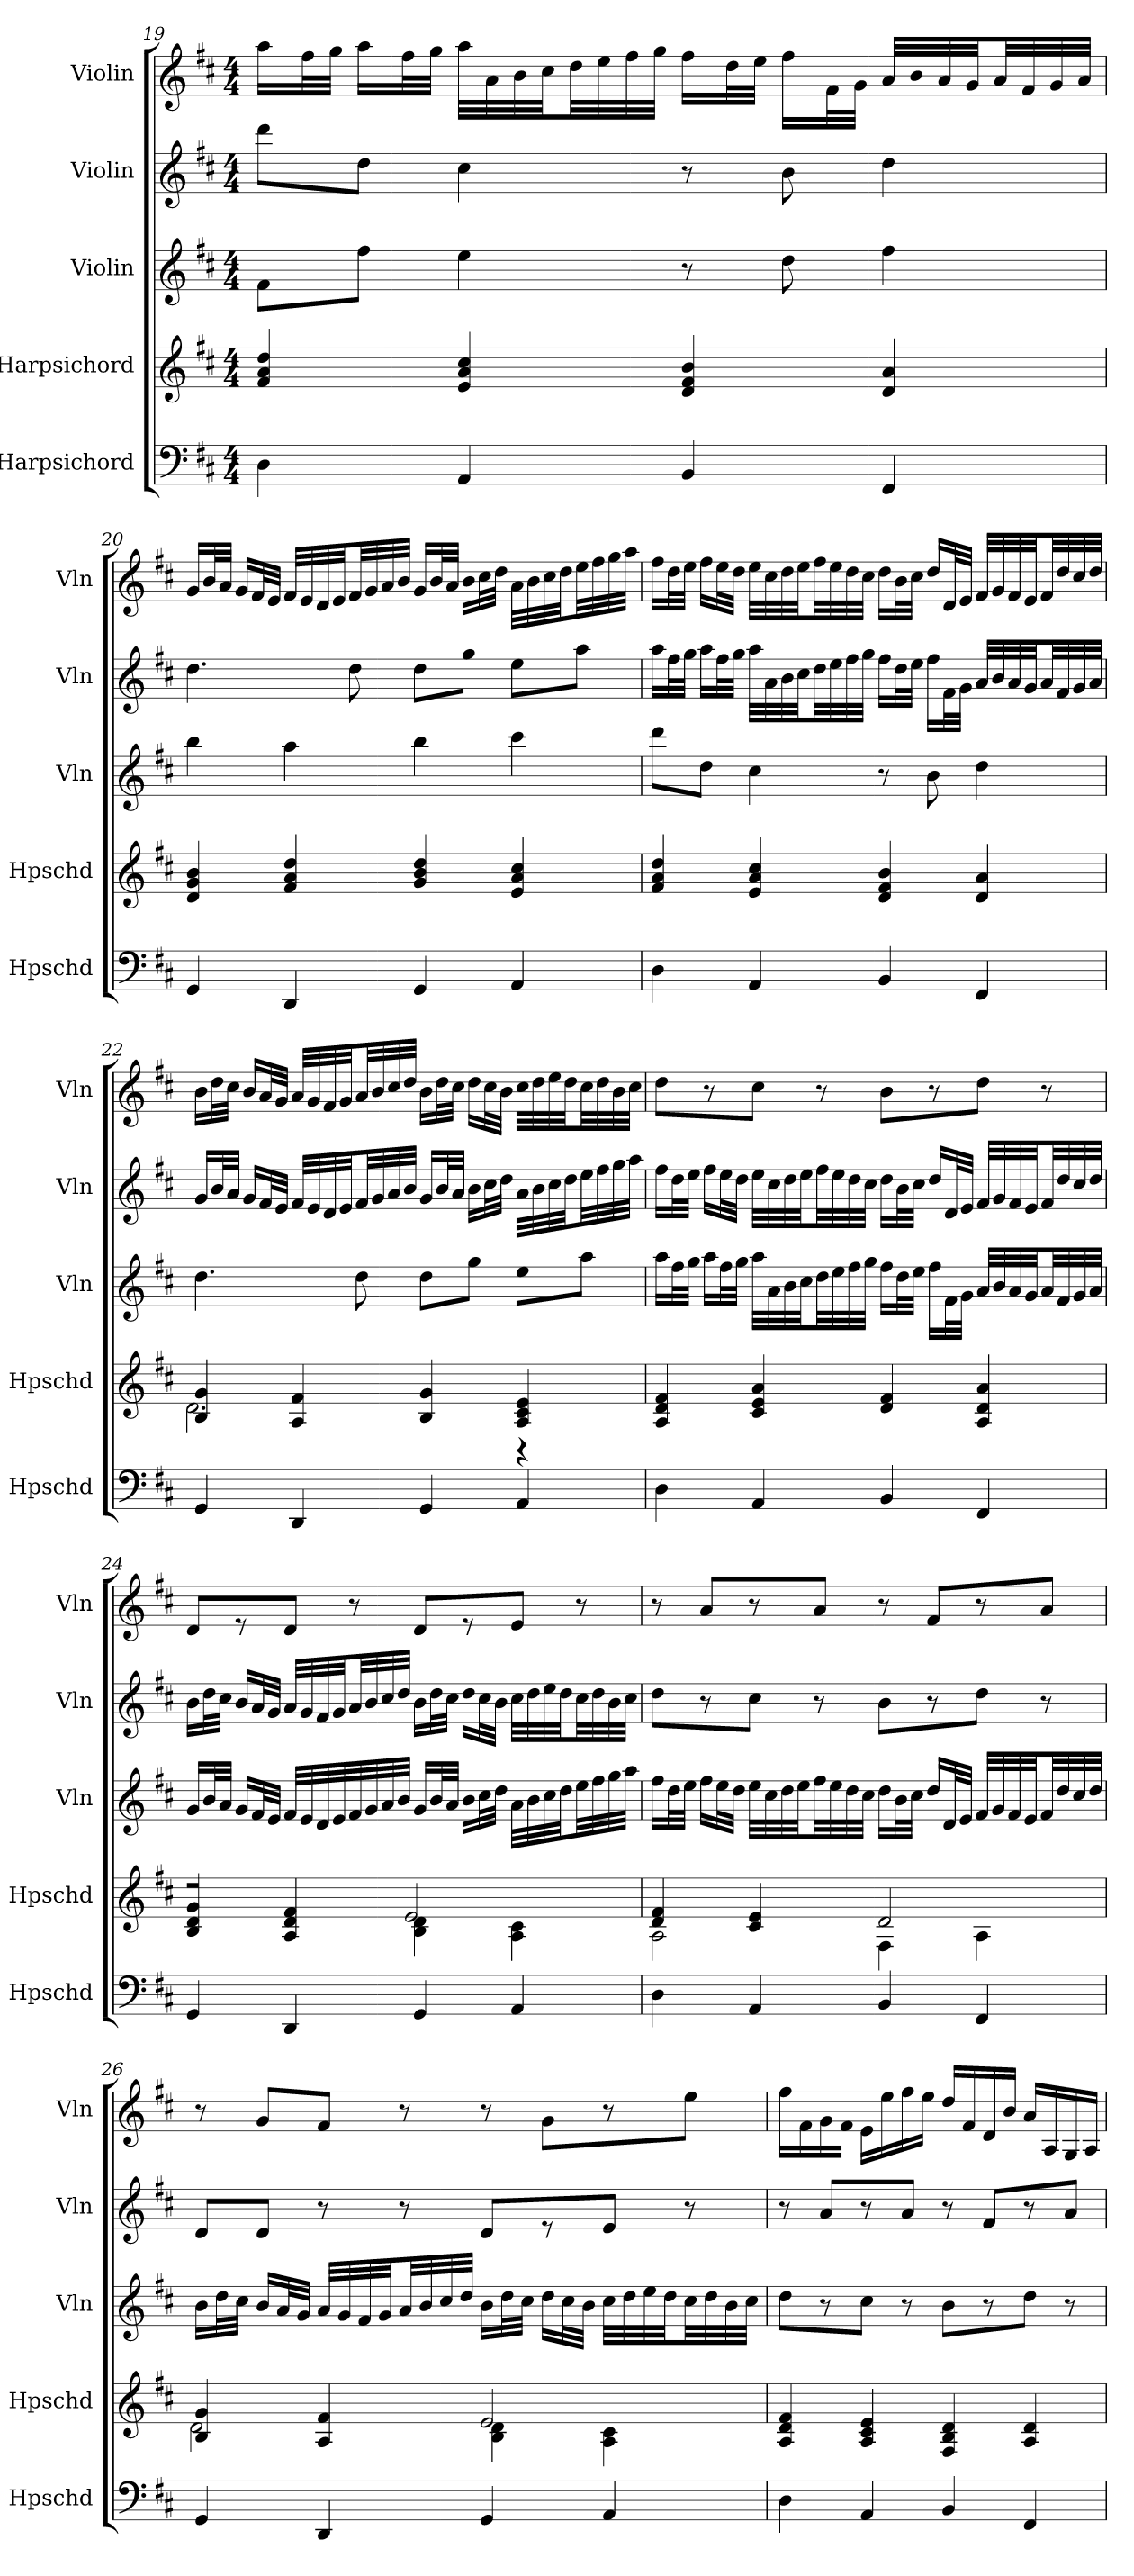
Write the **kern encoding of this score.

**kern	**kern	**kern	**kern	**kern
*part5	*part4	*part3	*part2	*part1
*staff5	*staff4	*staff3	*staff2	*staff1
*I"Harpsichord	*I"Harpsichord	*I"Violin	*I"Violin	*I"Violin
*I'Hpschd	*I'Hpschd	*I'Vln	*I'Vln	*I'Vln
*clefF4	*clefG2	*clefG2	*clefG2	*clefG2
*k[f#c#]	*k[f#c#]	*k[f#c#]	*k[f#c#]	*k[f#c#]
*D:	*D:	*D:	*D:	*D:
*M4/4	*M4/4	*M4/4	*M4/4	*M4/4
=19	=19	=19	=19	=19
4D\	4f#/ 4a/ 4dd/	8f#\L	8ddd\L	16aa\LL
.	.	.	.	32ff#\L
.	.	.	.	32gg\JJJ
.	.	8ff#\J	8dd\J	16aa\LL
.	.	.	.	32ff#\L
.	.	.	.	32gg\JJJ
4AA/	4e/ 4a/ 4cc#/	4ee\	4cc#\	32aa\LLL
.	.	.	.	32a\
.	.	.	.	32b\
.	.	.	.	32cc#\JJ
.	.	.	.	32dd\LL
.	.	.	.	32ee\
.	.	.	.	32ff#\
.	.	.	.	32gg\JJJ
4BB/	4d/ 4f#/ 4b/	8r	8r	16ff#\LL
.	.	.	.	32dd\L
.	.	.	.	32ee\JJJ
.	.	8dd\	8b\	16ff#\LL
.	.	.	.	32f#\L
.	.	.	.	32g\JJJ
4FF#/	4d/ 4a/	4ff#\	4dd\	32a/LLL
.	.	.	.	32b/
.	.	.	.	32a/
.	.	.	.	32g/JJ
.	.	.	.	32a/LL
.	.	.	.	32f#/
.	.	.	.	32g/
.	.	.	.	32a/JJJ
=20	=20	=20	=20	=20
4GG/	4d/ 4g/ 4b/	4bb\	4.dd\	16g/LL
.	.	.	.	32b/L
.	.	.	.	32a/JJJ
.	.	.	.	16g/LL
.	.	.	.	32f#/L
.	.	.	.	32e/JJJ
4DD/	4f#/ 4a/ 4dd/	4aa\	.	32f#/LLL
.	.	.	.	32e/
.	.	.	.	32d/
.	.	.	.	32e/JJ
.	.	.	8dd\	32f#/LL
.	.	.	.	32g/
.	.	.	.	32a/
.	.	.	.	32b/JJJ
4GG/	4g/ 4b/ 4dd/	4bb\	8dd\L	16g/LL
.	.	.	.	32b/L
.	.	.	.	32a/JJJ
.	.	.	8gg\J	16b\LL
.	.	.	.	32cc#\L
.	.	.	.	32dd\JJJ
4AA/	4e/ 4a/ 4cc#/	4ccc#\	8ee\L	32a\LLL
.	.	.	.	32b\
.	.	.	.	32cc#\
.	.	.	.	32dd\JJ
.	.	.	8aa\J	32ee\LL
.	.	.	.	32ff#\
.	.	.	.	32gg\
.	.	.	.	32aa\JJJ
=21	=21	=21	=21	=21
4D\	4f#/ 4a/ 4dd/	8ddd\L	16aa\LL	16ff#\LL
.	.	.	32ff#\L	32dd\L
.	.	.	32gg\JJJ	32ee\JJJ
.	.	8dd\J	16aa\LL	16ff#\LL
.	.	.	32ff#\L	32ee\L
.	.	.	32gg\JJJ	32dd\JJJ
4AA/	4e/ 4a/ 4cc#/	4cc#\	32aa\LLL	32ee\LLL
.	.	.	32a\	32cc#\
.	.	.	32b\	32dd\
.	.	.	32cc#\JJ	32ee\JJ
.	.	.	32dd\LL	32ff#\LL
.	.	.	32ee\	32ee\
.	.	.	32ff#\	32dd\
.	.	.	32gg\JJJ	32cc#\JJJ
4BB/	4d/ 4f#/ 4b/	8r	16ff#\LL	16dd\LL
.	.	.	32dd\L	32b\L
.	.	.	32ee\JJJ	32cc#\JJJ
.	.	8b\	16ff#\LL	16dd/LL
.	.	.	32f#\L	32d/L
.	.	.	32g\JJJ	32e/JJJ
4FF#/	4d/ 4a/	4dd\	32a/LLL	32f#/LLL
.	.	.	32b/	32g/
.	.	.	32a/	32f#/
.	.	.	32g/JJ	32e/JJ
.	.	.	32a/LL	32f#/LL
.	.	.	32f#/	32dd/
.	.	.	32g/	32cc#/
.	.	.	32a/JJJ	32dd/JJJ
=22	=22	=22	=22	=22
*	*^	*	*	*
4GG/	4B/ 4g/	2.d\	4.dd\	16g/LL	16b\LL
.	.	.	.	32b/L	32dd\L
.	.	.	.	32a/JJJ	32cc#\JJJ
.	.	.	.	16g/LL	16b/LL
.	.	.	.	32f#/L	32a/L
.	.	.	.	32e/JJJ	32g/JJJ
4DD/	4A/ 4f#/	.	.	32f#/LLL	32a/LLL
.	.	.	.	32e/	32g/
.	.	.	.	32d/	32f#/
.	.	.	.	32e/JJ	32g/JJ
.	.	.	8dd\	32f#/LL	32a/LL
.	.	.	.	32g/	32b/
.	.	.	.	32a/	32cc#/
.	.	.	.	32b/JJJ	32dd/JJJ
4GG/	4B/ 4g/	.	8dd\L	16g/LL	16b\LL
.	.	.	.	32b/L	32dd\L
.	.	.	.	32a/JJJ	32cc#\JJJ
.	.	.	8gg\J	16b\LL	16dd\LL
.	.	.	.	32cc#\L	32cc#\L
.	.	.	.	32dd\JJJ	32b\JJJ
4AA/	4A/ 4c#/ 4e/	4r	8ee\L	32a\LLL	32cc#\LLL
.	.	.	.	32b\	32dd\
.	.	.	.	32cc#\	32ee\
.	.	.	.	32dd\JJ	32dd\JJ
.	.	.	8aa\J	32ee\LL	32cc#\LL
.	.	.	.	32ff#\	32dd\
.	.	.	.	32gg\	32b\
.	.	.	.	32aa\JJJ	32cc#\JJJ
*	*v	*v	*	*	*
=23	=23	=23	=23	=23
4D\	4A/ 4d/ 4f#/	16aa\LL	16ff#\LL	8dd\L
.	.	32ff#\L	32dd\L	.
.	.	32gg\JJJ	32ee\JJJ	.
.	.	16aa\LL	16ff#\LL	8r
.	.	32ff#\L	32ee\L	.
.	.	32gg\JJJ	32dd\JJJ	.
4AA/	4c#/ 4e/ 4a/	32aa\LLL	32ee\LLL	8cc#\J
.	.	32a\	32cc#\	.
.	.	32b\	32dd\	.
.	.	32cc#\JJ	32ee\JJ	.
.	.	32dd\LL	32ff#\LL	8r
.	.	32ee\	32ee\	.
.	.	32ff#\	32dd\	.
.	.	32gg\JJJ	32cc#\JJJ	.
4BB/	4d/ 4f#/	16ff#\LL	16dd\LL	8b\L
.	.	32dd\L	32b\L	.
.	.	32ee\JJJ	32cc#\JJJ	.
.	.	16ff#\LL	16dd/LL	8r
.	.	32f#\L	32d/L	.
.	.	32g\JJJ	32e/JJJ	.
4FF#/	4A/ 4d/ 4a/	32a/LLL	32f#/LLL	8dd\J
.	.	32b/	32g/	.
.	.	32a/	32f#/	.
.	.	32g/JJ	32e/JJ	.
.	.	32a/LL	32f#/LL	8r
.	.	32f#/	32dd/	.
.	.	32g/	32cc#/	.
.	.	32a/JJJ	32dd/JJJ	.
=24	=24	=24	=24	=24
*	*^	*	*	*
4GG/	2r	4B/ 4d/ 4g/	16g/LL	16b\LL	8d/L
.	.	.	32b/L	32dd\L	.
.	.	.	32a/JJJ	32cc#\JJJ	.
.	.	.	16g/LL	16b/LL	8r
.	.	.	32f#/L	32a/L	.
.	.	.	32e/JJJ	32g/JJJ	.
4DD/	.	4A/ 4d/ 4f#/	32f#/LLL	32a/LLL	8d/J
.	.	.	32e/	32g/	.
.	.	.	32d/	32f#/	.
.	.	.	32e/	32g/JJ	.
.	.	.	32f#/	32a/LL	8r
.	.	.	32g/	32b/	.
.	.	.	32a/	32cc#/	.
.	.	.	32b/JJJ	32dd/JJJ	.
4GG/	4B\ 4d\	2e/	16g/LL	16b\LL	8d/L
.	.	.	32b/L	32dd\L	.
.	.	.	32a/JJJ	32cc#\JJJ	.
.	.	.	16b\LL	16dd\LL	8r
.	.	.	32cc#\L	32cc#\L	.
.	.	.	32dd\JJJ	32b\JJJ	.
4AA/	4A\ 4c#\	.	32a\LLL	32cc#\LLL	8e/J
.	.	.	32b\	32dd\	.
.	.	.	32cc#\	32ee\	.
.	.	.	32dd\JJ	32dd\JJ	.
.	.	.	32ee\LL	32cc#\LL	8r
.	.	.	32ff#\	32dd\	.
.	.	.	32gg\	32b\	.
.	.	.	32aa\JJJ	32cc#\JJJ	.
=25	=25	=25	=25	=25	=25
4D\	4d/ 4f#/	2A\	16ff#\LL	8dd\L	8r
.	.	.	32dd\L	.	.
.	.	.	32ee\JJJ	.	.
.	.	.	16ff#\LL	8r	8a/L
.	.	.	32ee\L	.	.
.	.	.	32dd\JJJ	.	.
4AA/	4c#/ 4e/	.	32ee\LLL	8cc#\J	8r
.	.	.	32cc#\	.	.
.	.	.	32dd\	.	.
.	.	.	32ee\JJ	.	.
.	.	.	32ff#\LL	8r	8a/J
.	.	.	32ee\	.	.
.	.	.	32dd\	.	.
.	.	.	32cc#\JJJ	.	.
4BB/	2d/	4F#\	16dd\LL	8b\L	8r
.	.	.	32b\L	.	.
.	.	.	32cc#\JJJ	.	.
.	.	.	16dd/LL	8r	8f#/L
.	.	.	32d/L	.	.
.	.	.	32e/JJJ	.	.
4FF#/	.	4A\	32f#/LLL	8dd\J	8r
.	.	.	32g/	.	.
.	.	.	32f#/	.	.
.	.	.	32e/JJ	.	.
.	.	.	32f#/LL	8r	8a/J
.	.	.	32dd/	.	.
.	.	.	32cc#/	.	.
.	.	.	32dd/JJJ	.	.
=26	=26	=26	=26	=26	=26
4GG/	4B/ 4g/	2d\	16b\LL	8d/L	8r
.	.	.	32dd\L	.	.
.	.	.	32cc#\JJJ	.	.
.	.	.	16b/LL	8d/J	8g/L
.	.	.	32a/L	.	.
.	.	.	32g/JJJ	.	.
4DD/	4A/ 4f#/	.	32a/LLL	8r	8f#/J
.	.	.	32g/	.	.
.	.	.	32f#/	.	.
.	.	.	32g/JJ	.	.
.	.	.	32a/LL	8r	8r
.	.	.	32b/	.	.
.	.	.	32cc#/	.	.
.	.	.	32dd/JJJ	.	.
4GG/	2e/	4B\ 4d\	16b\LL	8d/L	8r
.	.	.	32dd\L	.	.
.	.	.	32cc#\JJJ	.	.
.	.	.	16dd\LL	8r	8g\L
.	.	.	32cc#\L	.	.
.	.	.	32b\JJJ	.	.
4AA/	.	4A\ 4c#\	32cc#\LLL	8e/J	8r
.	.	.	32dd\	.	.
.	.	.	32ee\	.	.
.	.	.	32dd\JJ	.	.
.	.	.	32cc#\LL	8r	8ee\J
.	.	.	32dd\	.	.
.	.	.	32b\	.	.
.	.	.	32cc#\JJJ	.	.
*	*v	*v	*	*	*
=27	=27	=27	=27	=27
4D\	4A/ 4d/ 4f#/	8dd\L	8r	16ff#\LL
.	.	.	.	16f#\
.	.	8r	8a/L	16g\
.	.	.	.	16f#\JJ
4AA/	4A/ 4c#/ 4e/	8cc#\J	8r	16e\LL
.	.	.	.	16ee\
.	.	8r	8a/J	16ff#\
.	.	.	.	16ee\JJ
4BB/	4F#/ 4B/ 4d/	8b\L	8r	16dd/LL
.	.	.	.	16f#/
.	.	8r	8f#/L	16d/
.	.	.	.	16b/JJ
4FF#/	4A/ 4d/	8dd\J	8r	16a/LL
.	.	.	.	16A/
.	.	8r	8a/J	16G/
.	.	.	.	16A/JJ
=	=	=	=	=
*-	*-	*-	*-	*-
